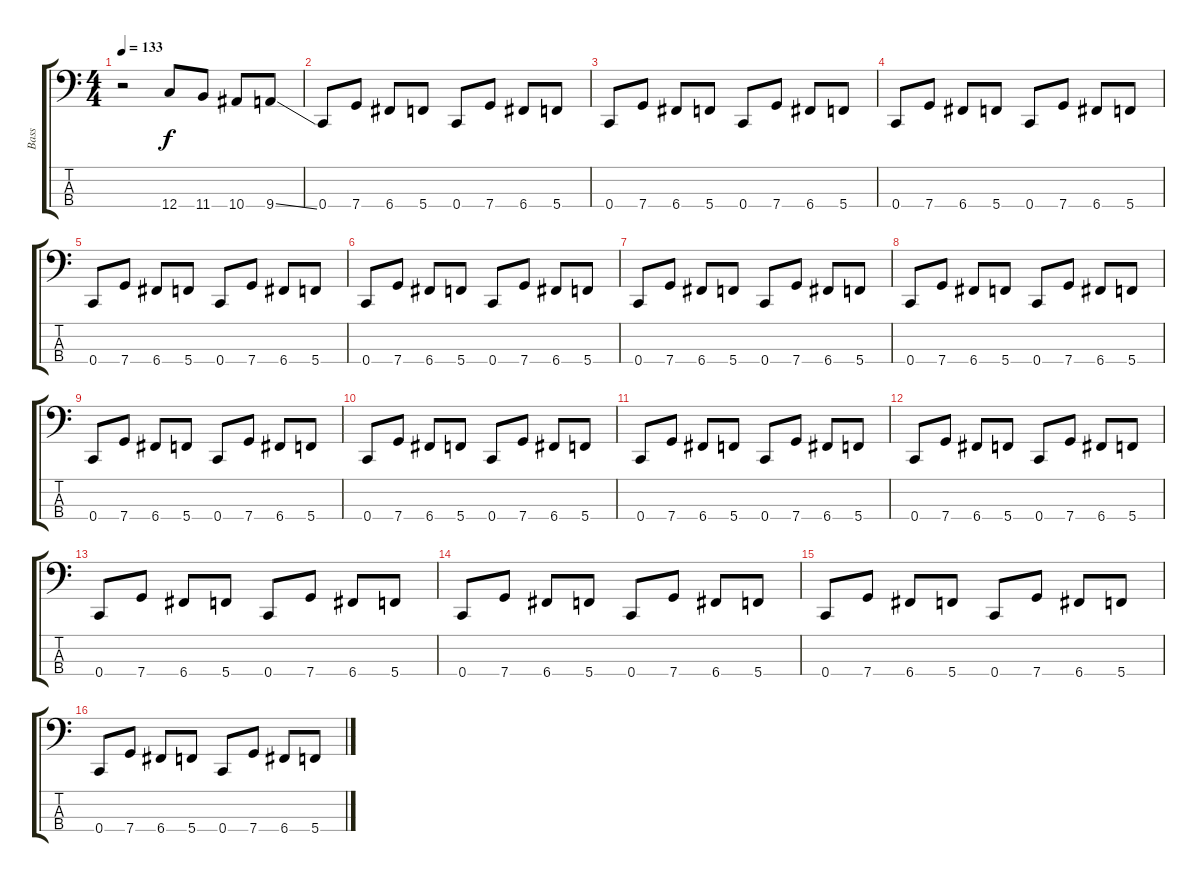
\track ("Bass" "Bass") {instrument electricbasspick}
\staff {score tabs}
\tuning (F2 C2 G1 C1) {hide}
\ts (4 4)
\tempo 133
\clef f4
\ks c
r.2{dy f instrument electricbasspick} 12.4.8 11.4.8 10.4.8 9.4{ss}.8 |
0.4.8 7.4.8 6.4.8 5.4.8 0.4.8 7.4.8 6.4.8 5.4.8 |
0.4.8 7.4.8 6.4.8 5.4.8 0.4.8 7.4.8 6.4.8 5.4.8 |
0.4.8 7.4.8 6.4.8 5.4.8 0.4.8 7.4.8 6.4.8 5.4.8 |
0.4.8 7.4.8 6.4.8 5.4.8 0.4.8 7.4.8 6.4.8 5.4.8 |
0.4.8 7.4.8 6.4.8 5.4.8 0.4.8 7.4.8 6.4.8 5.4.8 |
0.4.8 7.4.8 6.4.8 5.4.8 0.4.8 7.4.8 6.4.8 5.4.8 |
0.4.8 7.4.8 6.4.8 5.4.8 0.4.8 7.4.8 6.4.8 5.4.8 |
0.4.8 7.4.8 6.4.8 5.4.8 0.4.8 7.4.8 6.4.8 5.4.8 |
0.4.8 7.4.8 6.4.8 5.4.8 0.4.8 7.4.8 6.4.8 5.4.8 |
0.4.8 7.4.8 6.4.8 5.4.8 0.4.8 7.4.8 6.4.8 5.4.8 |
0.4.8 7.4.8 6.4.8 5.4.8 0.4.8 7.4.8 6.4.8 5.4.8 |
0.4.8 7.4.8 6.4.8 5.4.8 0.4.8 7.4.8 6.4.8 5.4.8 |
0.4.8 7.4.8 6.4.8 5.4.8 0.4.8 7.4.8 6.4.8 5.4.8 |
0.4.8 7.4.8 6.4.8 5.4.8 0.4.8 7.4.8 6.4.8 5.4.8 |
0.4.8 7.4.8 6.4.8 5.4.8 0.4.8 7.4.8 6.4.8 5.4.8
